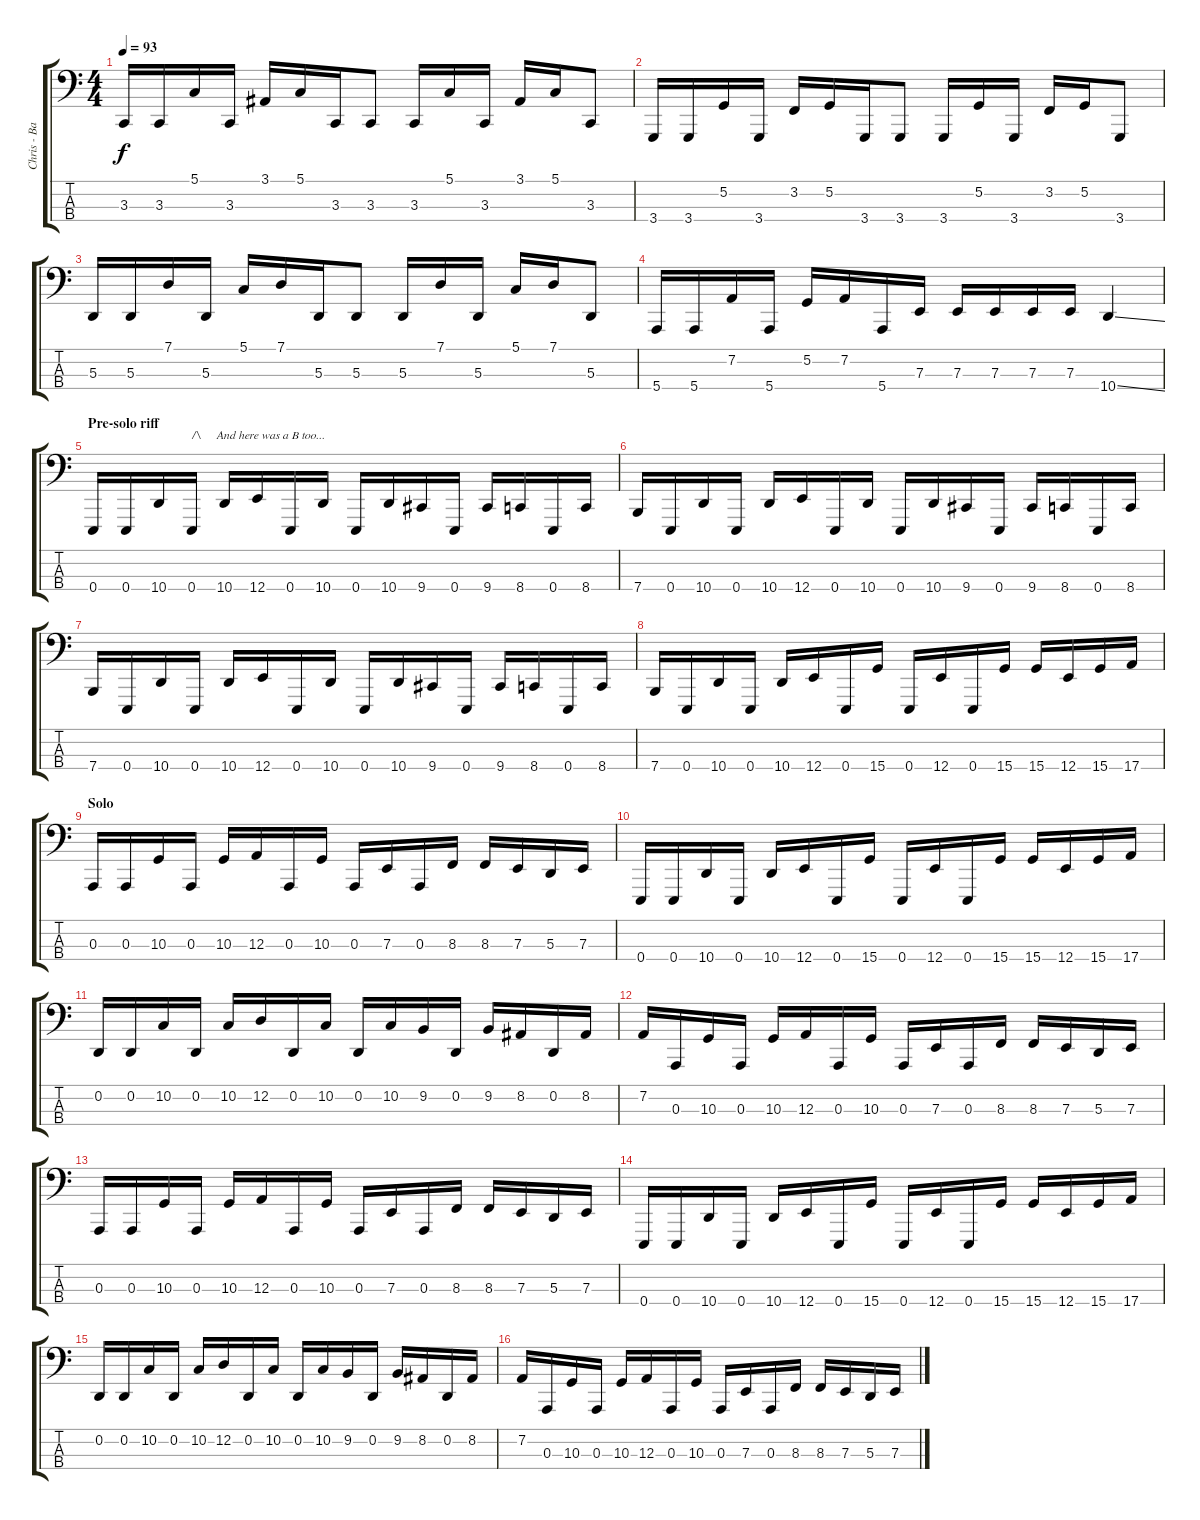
\track ("Chris - Bass" "Chris - Ba") {instrument lead2sawtooth}
\staff {score tabs}
\tuning (G2 D2 A1 E1) {hide}
\ts (4 4)
\tempo 93
\clef f4
\ks c
3.3.16{dy f} 3.3.16 5.1.16 3.3.16 3.1.16 5.1.16 3.3.16 3.3.8 3.3.16 5.1.16 3.3.16 3.1.16 5.1.16 3.3.8 |
3.4.16 3.4.16 5.2.16 3.4.16 3.2.16 5.2.16 3.4.16 3.4.8 3.4.16 5.2.16 3.4.16 3.2.16 5.2.16 3.4.8 |
5.3.16 5.3.16 7.1.16 5.3.16 5.1.16 7.1.16 5.3.16 5.3.8 5.3.16 7.1.16 5.3.16 5.1.16 7.1.16 5.3.8 |
5.4.16 5.4.16 7.2.16 5.4.16 5.2.16 7.2.16 5.4.16 7.3.16 7.3.16 7.3.16 7.3.16 7.3.16 10.4{ss}.4 |
\section ("" "Pre-solo riff")
0.4.16 0.4.16 10.4.16 0.4.16{txt "/\\     And here was a B too..."} 10.4.16 12.4.16 0.4.16 10.4.16 0.4.16 10.4.16 9.4.16 0.4.16 9.4.16 8.4.16 0.4.16 8.4.16 |
7.4.16 0.4.16 10.4.16 0.4.16 10.4.16 12.4.16 0.4.16 10.4.16 0.4.16 10.4.16 9.4.16 0.4.16 9.4.16 8.4.16 0.4.16 8.4.16 |
7.4.16 0.4.16 10.4.16 0.4.16 10.4.16 12.4.16 0.4.16 10.4.16 0.4.16 10.4.16 9.4.16 0.4.16 9.4.16 8.4.16 0.4.16 8.4.16 |
7.4.16 0.4.16 10.4.16 0.4.16 10.4.16 12.4.16 0.4.16 15.4.16 0.4.16 12.4.16 0.4.16 15.4.16 15.4.16 12.4.16 15.4.16 17.4.16 |
\section ("" "Solo")
0.3.16 0.3.16 10.3.16 0.3.16 10.3.16 12.3.16 0.3.16 10.3.16 0.3.16 7.3.16 0.3.16 8.3.16 8.3.16 7.3.16 5.3.16 7.3.16 |
0.4.16 0.4.16 10.4.16 0.4.16 10.4.16 12.4.16 0.4.16 15.4.16 0.4.16 12.4.16 0.4.16 15.4.16 15.4.16 12.4.16 15.4.16 17.4.16 |
0.2.16 0.2.16 10.2.16 0.2.16 10.2.16 12.2.16 0.2.16 10.2.16 0.2.16 10.2.16 9.2.16 0.2.16 9.2.16 8.2.16 0.2.16 8.2.16 |
7.2.16 0.3.16 10.3.16 0.3.16 10.3.16 12.3.16 0.3.16 10.3.16 0.3.16 7.3.16 0.3.16 8.3.16 8.3.16 7.3.16 5.3.16 7.3.16 |
0.3.16 0.3.16 10.3.16 0.3.16 10.3.16 12.3.16 0.3.16 10.3.16 0.3.16 7.3.16 0.3.16 8.3.16 8.3.16 7.3.16 5.3.16 7.3.16 |
0.4.16 0.4.16 10.4.16 0.4.16 10.4.16 12.4.16 0.4.16 15.4.16 0.4.16 12.4.16 0.4.16 15.4.16 15.4.16 12.4.16 15.4.16 17.4.16 |
0.2.16 0.2.16 10.2.16 0.2.16 10.2.16 12.2.16 0.2.16 10.2.16 0.2.16 10.2.16 9.2.16 0.2.16 9.2.16 8.2.16 0.2.16 8.2.16 |
7.2.16 0.3.16 10.3.16 0.3.16 10.3.16 12.3.16 0.3.16 10.3.16 0.3.16 7.3.16 0.3.16 8.3.16 8.3.16 7.3.16 5.3.16 7.3.16
